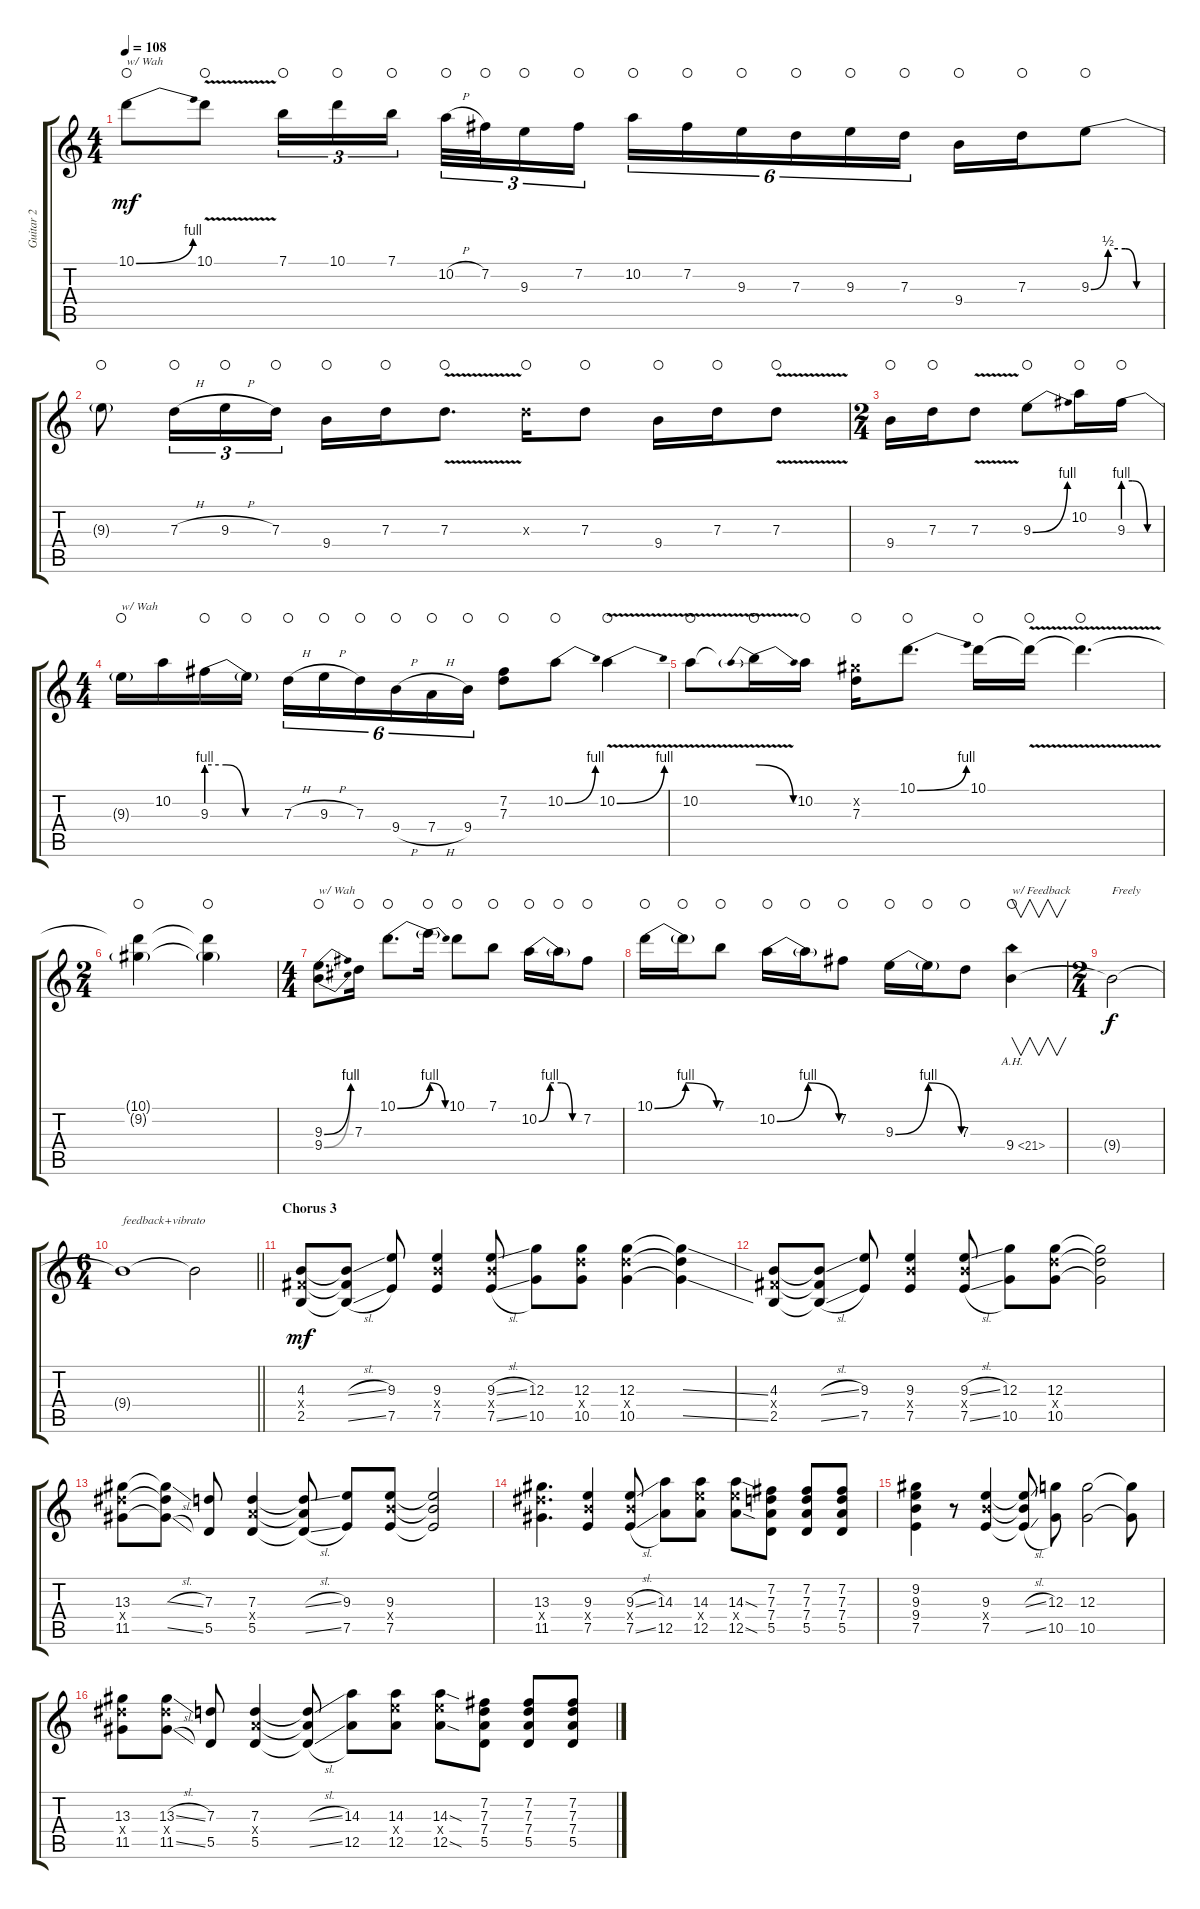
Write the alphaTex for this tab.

\track ("Guitar 2" "Guitar 2") {instrument distortionguitar}
\staff {score tabs}
\tuning (E4 B3 G3 D3 A2 E2) {hide}
\ts (4 4)
\tempo 108
\clef g2
\ks c
10.1{be (bend 0 0 60 4)}.8{txt "w/ Wah" dy mf waho} 10.1{v}.8{waho} 7.1.16{tu (3 2) waho} 10.1.16{tu (3 2) waho} 7.1.16{tu (3 2) waho beam splitsecondary} 10.2{h}.32{tu (3 2) waho} 7.2.32{tu (3 2) waho} 9.3.16{tu (3 2) waho} 7.2.16{tu (3 2) waho} 10.2.16{tu (6 4) waho} 7.2.16{tu (6 4) waho} 9.3.16{tu (6 4) waho} 7.3.16{tu (6 4) waho} 9.3.16{tu (6 4) waho} 7.3.16{tu (6 4) waho} 9.4.16{waho} 7.3.16{waho} 9.3{be (custom 0 0 15 2 30 2 40 0 60 0)}.8{waho} |
9.3{t}.8{waho} 7.3{h}.16{tu (3 2) waho} 9.3{h}.16{tu (3 2) waho} 7.3.16{tu (3 2) waho} 9.4.16{waho} 7.3.16{waho} 7.3{v}.8{d waho} 7.3{x}.16{waho} 7.3.8{waho} 9.4.16{waho} 7.3.16{waho} 7.3{v}.8{waho} |
\ts (2 4)
9.4.16{waho} 7.3.16{waho} 7.3{v}.8 9.3{be (bend 0 0 60 4)}.8{waho} 10.2.16{waho} 9.3{be (custom 0 4 15 4 40 0 60 0)}.16{waho} |
\ts (4 4)
9.3{t}.16{txt "w/ Wah" waho} 10.2.16 9.3{be (custom 0 4 15 4 30 0 60 0)}.16{waho} 9.3{t}.16{waho} 7.3{h}.16{tu (6 4) waho} 9.3{h}.16{tu (6 4) waho} 7.3.16{tu (6 4) waho} 9.4{h}.16{tu (6 4) waho} 7.4{h}.16{tu (6 4) waho} 9.4.16{tu (6 4) waho} (7.2 7.3).8{waho} 10.2{be (bend 0 0 60 4)}.8{waho} 10.2{be (bend 0 0 60 4) v}.4{waho} |
10.2{v}.8{waho} 10.2{be (prebendrelease 0 4 60 0) v t}.16{waho} 10.2.16{waho} (9.2{x} 7.3).16{waho} 10.1{be (bend 0 0 60 4)}.8{d waho} 10.1.16{waho} 10.1{v t}.16{waho} 10.1{t}.4{d waho} |
\ts (2 4)
(10.1{t} 9.2{g}).4{waho} (10.1{t} 9.2{g t}).4{waho} |
\ts (4 4)
(9.3{be (bend 0 0 60 4)} 9.4{be (bend 0 0 60 4)}).8{d txt "w/ Wah" waho} 7.3.16{waho} 10.1{be (bend 0 0 60 4)}.8{d waho} 10.1{be (release 0 4 60 0) t}.16{waho} 10.1.8{waho} 7.1.8{waho} 10.2{be (custom 0 0 15 4 30 4 45 0 60 0)}.16{waho} 10.2{t}.16{waho} 7.2.8{waho} |
10.1{be (bendrelease 0 0 30 4 30 4 60 0)}.16{waho} 10.1{t}.16{waho} 7.1.8{waho} 10.2{be (bendrelease 0 0 30 4 30 4 60 0)}.16{waho} 10.2{t}.16{waho} 7.2.8{waho} 9.3{be (bendrelease 0 0 30 4 30 4 60 0)}.16{waho} 9.3{t}.16{waho} 7.3.8{waho} 9.4{ah 12}.4{v txt "w/ Feedback" waho} |
\ts (2 4)
9.4{t}.2{txt "Freely" dy f} |
\ts (6 4)
\barLineRight lightlight
9.4{t}.1{txt "feedback+vibrato"} 9.4{t}.2 |
\section ("" "Chorus 3")
(4.3 4.4{x} 2.5).8{dy mf balance 16} (4.3{sl t} 4.4{t} 2.5{sl t}).8 (9.3 7.5).8 (9.3 9.4{x} 7.5).4 (9.3{sl} 9.4{x} 7.5{sl}).8 (12.3 10.5).8 (12.3 12.4{x} 10.5).8 (12.3 12.4{x} 10.5).4 (12.3{ss t} 12.4{t} 10.5{ss t}).4 |
(4.3 4.4{x} 2.5).8 (4.3{sl t} 4.4{t} 2.5{sl t}).8 (9.3 7.5).8 (9.3 9.4{x} 7.5).4 (9.3{sl} 9.4{x} 7.5{sl}).8 (12.3 10.5).8 (12.3 12.4{x} 10.5).8 (12.3{t} 12.4{t} 10.5{t}).2 |
(13.3 13.4{x} 11.5).8 (13.3{sl t} 13.4{t} 11.5{sl t}).8 (7.3 5.5).8 (7.3 7.4{x} 5.5).4 (7.3{sl t} 7.4{t} 5.5{sl t}).8 (9.3 7.5).8 (9.3 9.4{x} 7.5).8 (9.3{t} 9.4{t} 7.5{t}).2 |
(13.3 13.4{x} 11.5).4{d} (9.3 9.4{x} 7.5).4 (9.3{sl} 9.4{x} 7.5{sl}).8 (14.3 12.5).8 (14.3 14.4{x} 12.5).8 (14.3{sod} 14.4{x} 12.5{sod}).8 (7.2 7.3 7.4 5.5).8 (7.2 7.3 7.4 5.5).8 (7.2 7.3 7.4 5.5).8 |
(9.2 9.3 9.4 7.5).4 r.8 (9.3 9.4{x} 7.5).4 (9.3{sl t} 9.4{t} 7.5{sl t}).8 (12.3 10.5).8 (12.3 10.5).2 (12.3{t} 10.5{t}).8 |
(13.3 13.4{x} 11.5).8 (13.3{sl} 13.4{x} 11.5{sl}).8 (7.3 5.5).8 (7.3 7.4{x} 5.5).4 (7.3{sl t} 7.4{t} 5.5{sl t}).8 (14.3 12.5).8 (14.3 14.4{x} 12.5).8 (14.3{sod} 14.4{x} 12.5{sod}).8 (7.2 7.3 7.4 5.5).8 (7.2 7.3 7.4 5.5).8 (7.2 7.3 7.4 5.5).8
